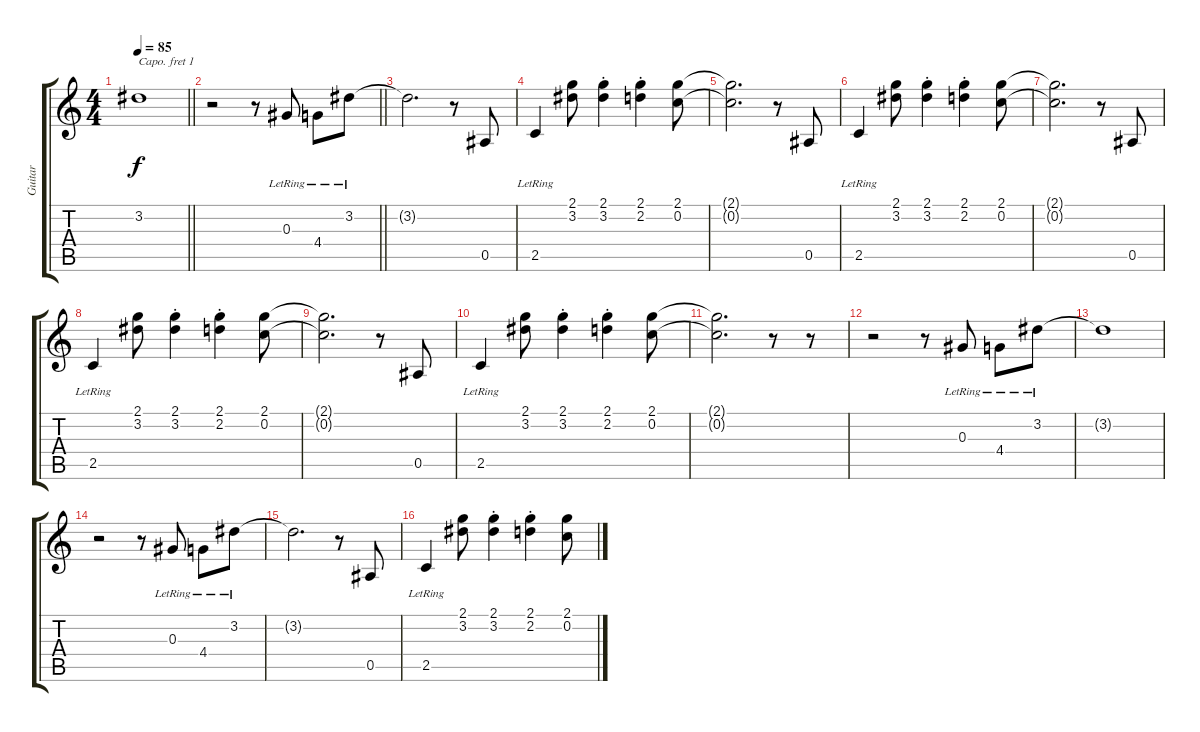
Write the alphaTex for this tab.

\track ("Guitar" "Guitar") {instrument electricguitarclean}
\staff {score tabs}
\capo 1
\tuning (E4 B3 G3 D3 A2 E2) {hide}
\ts (4 4)
\tempo 85
\clef g2
\barLineRight lightlight
\ks c
3.2{t}.1{dy f} |
\barLineRight lightlight
r.2 r.8 0.3{lr}.8 4.4{lr}.8 3.2{lr}.8 |
3.2{t}.2{d} r.8 0.5.8 |
2.5{lr}.4 (2.1 3.2).8 (2.1{st} 3.2{st}).4 (2.1{st} 2.2{st}).4 (2.1 0.2).8 |
(2.1{t} 0.2{t}).2{d} r.8 0.5.8 |
2.5{lr}.4 (2.1 3.2).8 (2.1{st} 3.2{st}).4 (2.1{st} 2.2{st}).4 (2.1 0.2).8 |
(2.1{t} 0.2{t}).2{d} r.8 0.5.8 |
2.5{lr}.4 (2.1 3.2).8 (2.1{st} 3.2{st}).4 (2.1{st} 2.2{st}).4 (2.1 0.2).8 |
(2.1{t} 0.2{t}).2{d} r.8 0.5.8 |
2.5{lr}.4 (2.1 3.2).8 (2.1{st} 3.2{st}).4 (2.1{st} 2.2{st}).4 (2.1 0.2).8 |
(2.1{t} 0.2{t}).2{d} r.8 r.8 |
r.2 r.8 0.3{lr}.8 4.4{lr}.8 3.2{lr}.8 |
3.2{t}.1 |
r.2 r.8 0.3{lr}.8 4.4{lr}.8 3.2{lr}.8 |
3.2{t}.2{d} r.8 0.5.8 |
2.5{lr}.4 (2.1 3.2).8 (2.1{st} 3.2{st}).4 (2.1{st} 2.2{st}).4 (2.1 0.2).8
